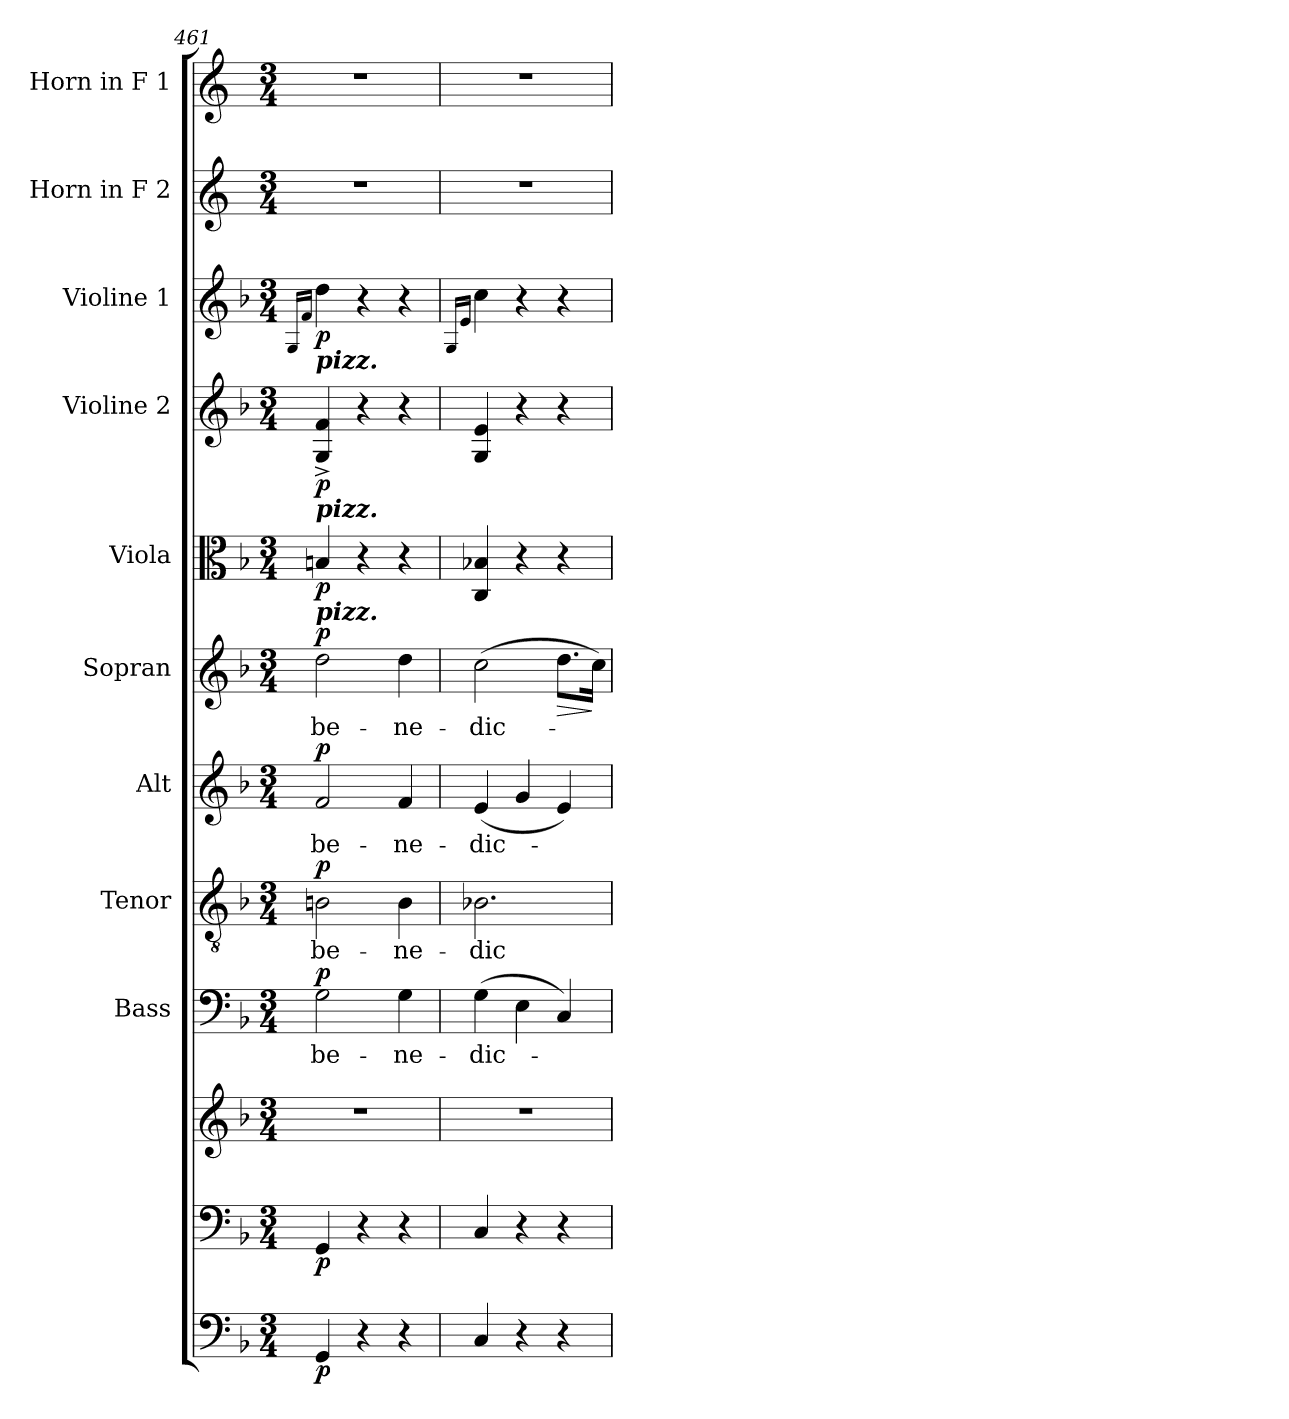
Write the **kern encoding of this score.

**kern	**dynam	**kern	**kern	**dynam	**kern	**text	**dynam	**kern	**text	**dynam	**kern	**text	**dynam	**kern	**text	**dynam	**kern	**dynam	**kern	**dynam	**kern	**dynam	**kern	**kern
*part11	*part11	*part10	*part10	*part10	*part9	*part9	*part9	*part8	*part8	*part8	*part7	*part7	*part7	*part6	*part6	*part6	*part5	*part5	*part4	*part4	*part3	*part3	*part2	*part1
*staff12	*staff12	*staff11	*staff10	*staff10/11	*staff9	*staff9	*staff9	*staff8	*staff8	*staff8	*staff7	*staff7	*staff7	*staff6	*staff6	*staff6	*staff5	*staff5	*staff4	*staff4	*staff3	*staff3	*staff2	*staff1
*	*	*	*	*	*I"Bass	*	*	*I"Tenor	*	*	*I"Alt	*	*	*I"Sopran	*	*	*I"Viola	*	*I"Violine 2	*	*I"Violine 1	*	*I"Horn in F 2	*I"Horn in F 1
*	*	*	*	*	*I'B.	*	*	*I'T.	*	*	*I'A.	*	*	*I'S.	*	*	*I'Vla.	*	*I'Vl. 2	*	*I'Vl. 1	*	*	*
*clefF4	*	*clefF4	*clefG2	*	*clefF4	*	*	*clefGv2	*	*	*clefG2	*	*	*clefG2	*	*	*clefC3	*	*clefG2	*	*clefG2	*	*clefG2	*clefG2
*ITrd7c12	*	*	*	*	*	*	*	*	*	*	*	*	*	*	*	*	*	*	*	*	*	*	*ITrd4c7	*ITrd4c7
*k[b-]	*	*k[b-]	*k[b-]	*	*k[b-]	*	*	*k[b-]	*	*	*k[b-]	*	*	*k[b-]	*	*	*k[b-]	*	*k[b-]	*	*k[b-]	*	*k[b-]	*k[b-]
*F:	*	*F:	*F:	*	*F:	*	*	*F:	*	*	*F:	*	*	*F:	*	*	*F:	*	*F:	*	*F:	*	*F:	*F:
*M3/4	*	*M3/4	*M3/4	*	*M3/4	*	*	*M3/4	*	*	*M3/4	*	*	*M3/4	*	*	*M3/4	*	*M3/4	*	*M3/4	*	*M3/4	*M3/4
=461	=461	=461	=461	=461	=461	=461	=461	=461	=461	=461	=461	=461	=461	=461	=461	=461	=461	=461	=461	=461	=461	=461	=461	=461
.	.	.	.	.	.	.	.	.	.	.	.	.	.	.	.	.	.	.	.	.	16qG/LL	.	.	.
.	.	.	.	.	.	.	.	.	.	.	.	.	.	.	.	.	.	.	.	.	16qf/JJ	.	.	.
!	!	!	!	!	!	!	!	!	!	!	!	!	!	!	!	!	!	!	!	!	!LO:TX:b:Bi:t=pizz.	!	!	!
!	!	!	!	!	!	!	!	!	!	!	!	!	!	!	!	!	!	!	!LO:TX:b:Bi:t=pizz.	!	!	!	!	!
!	!	!	!	!	!	!	!	!	!	!	!	!	!	!	!	!	!LO:TX:b:Bi:t=pizz.	!	!	!	!	!	!	!
!	!LO:DY:b	!	!	!LO:DY:b=2	!	!LO:LY:b	!LO:DY:a	!	!LO:LY:b	!LO:DY:a	!	!LO:LY:b	!LO:DY:a	!	!LO:LY:b	!LO:DY:a	!	!LO:DY:b	!	!LO:DY:b	!	!LO:DY:b	!	!
4GGG/	p	4GG/	2.r	p	2G\	be-	p	2Bn\	be-	p	2f/	be-	p	2dd\	be-	p	4Bn/	p	4G/^> 4f/^>	p	4dd\	p	2.r	2.r
4r	.	4r	.	.	.	.	.	.	.	.	.	.	.	.	.	.	4r	.	4r	.	4r	.	.	.
!	!	!	!	!	!	!LO:LY:b	!	!	!LO:LY:b	!	!	!LO:LY:b	!	!	!LO:LY:b	!	!	!	!	!	!	!	!	!
4r	.	4r	.	.	4G\	-ne-	.	4B\	-ne-	.	4f/	-ne-	.	4dd\	-ne-	.	4r	.	4r	.	4r	.	.	.
=462	=462	=462	=462	=462	=462	=462	=462	=462	=462	=462	=462	=462	=462	=462	=462	=462	=462	=462	=462	=462	=462	=462	=462	=462
.	.	.	.	.	.	.	.	.	.	.	.	.	.	.	.	.	.	.	.	.	16qG/LL	.	.	.
.	.	.	.	.	.	.	.	.	.	.	.	.	.	.	.	.	.	.	.	.	16qe/JJ	.	.	.
!	!	!	!	!	!	!LO:LY:b	!	!	!LO:LY:b	!	!	!LO:LY:b	!	!	!LO:LY:b	!	!	!	!	!	!	!	!	!
4CC/	.	4C/	2.r	.	(>4G\	-dic-	.	2.B-X\	-dic-	.	(<4e/	-dic-	.	(>2cc\	-dic-	.	4C/ 4B-X/	.	4G/ 4e/	.	4cc\	.	2.r	2.r
4r	.	4r	.	.	4E\	.	.	.	.	.	4g/	.	.	.	.	.	4r	.	4r	.	4r	.	.	.
!	!	!	!	!	!	!	!	!	!	!	!	!	!	!	!	!LO:HP:b	!	!	!	!	!	!	!	!
4r	.	4r	.	.	4C/)	.	.	.	.	.	4e/)	.	.	8.dd\L	.	>	4r	.	4r	.	4r	.	.	.
.	.	.	.	.	.	.	.	.	.	.	.	.	.	16cc\Jk)	.	]	.	.	.	.	.	.	.	.
=	=	=	=	=	=	=	=	=	=	=	=	=	=	=	=	=	=	=	=	=	=	=	=	=
*-	*-	*-	*-	*-	*-	*-	*-	*-	*-	*-	*-	*-	*-	*-	*-	*-	*-	*-	*-	*-	*-	*-	*-	*-
